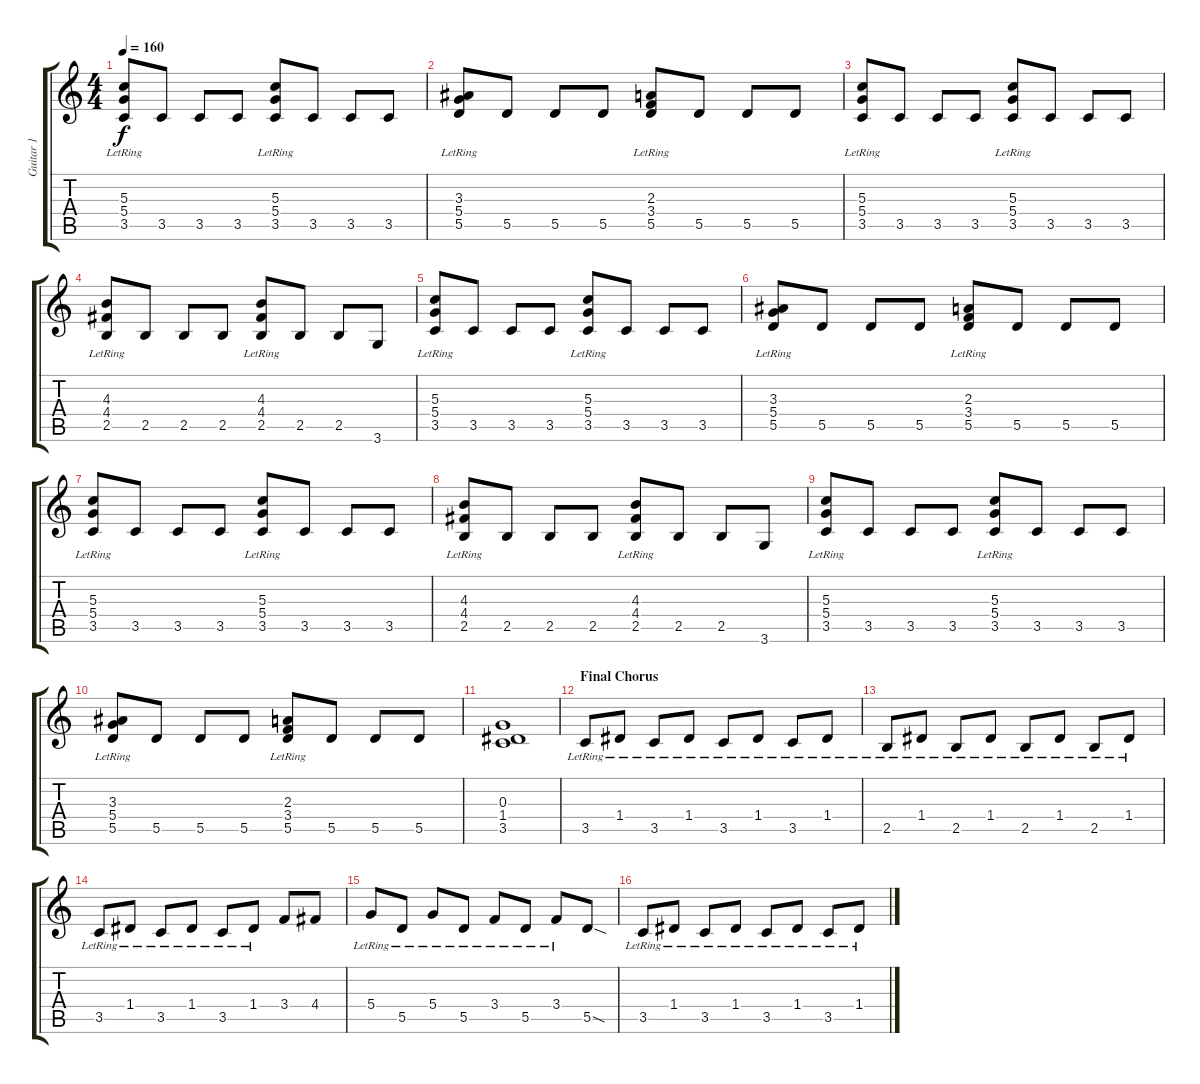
\track ("Guitar 1" "Guitar 1") {instrument distortionguitar}
\staff {score tabs}
\tuning (E4 B3 G3 D3 A2 E2) {hide}
\ts (4 4)
\tempo 160
\clef g2
\ks c
(5.3{lr} 5.4{lr} 3.5).8{dy f} 3.5.8 3.5.8 3.5.8 (5.3{lr} 5.4{lr} 3.5).8 3.5.8 3.5.8 3.5.8 |
(3.3{lr} 5.4{lr} 5.5).8 5.5.8 5.5.8 5.5.8 (2.3{lr} 3.4{lr} 5.5).8 5.5.8 5.5.8 5.5.8 |
(5.3{lr} 5.4{lr} 3.5).8 3.5.8 3.5.8 3.5.8 (5.3{lr} 5.4{lr} 3.5).8 3.5.8 3.5.8 3.5.8 |
(4.3{lr} 4.4{lr} 2.5).8 2.5.8 2.5.8 2.5.8 (4.3{lr} 4.4{lr} 2.5).8 2.5.8 2.5.8 3.6.8 |
(5.3{lr} 5.4{lr} 3.5).8 3.5.8 3.5.8 3.5.8 (5.3{lr} 5.4{lr} 3.5).8 3.5.8 3.5.8 3.5.8 |
(3.3{lr} 5.4{lr} 5.5).8 5.5.8 5.5.8 5.5.8 (2.3{lr} 3.4{lr} 5.5).8 5.5.8 5.5.8 5.5.8 |
(5.3{lr} 5.4{lr} 3.5).8 3.5.8 3.5.8 3.5.8 (5.3{lr} 5.4{lr} 3.5).8 3.5.8 3.5.8 3.5.8 |
(4.3{lr} 4.4{lr} 2.5).8 2.5.8 2.5.8 2.5.8 (4.3{lr} 4.4{lr} 2.5).8 2.5.8 2.5.8 3.6.8 |
(5.3{lr} 5.4{lr} 3.5).8 3.5.8 3.5.8 3.5.8 (5.3{lr} 5.4{lr} 3.5).8 3.5.8 3.5.8 3.5.8 |
(3.3{lr} 5.4{lr} 5.5).8 5.5.8 5.5.8 5.5.8 (2.3{lr} 3.4{lr} 5.5).8 5.5.8 5.5.8 5.5.8 |
(0.3 1.4 3.5).1 |
\section ("" "Final Chorus")
3.5{lr}.8 1.4{lr}.8 3.5{lr}.8 1.4{lr}.8 3.5{lr}.8 1.4{lr}.8 3.5{lr}.8 1.4{lr}.8 |
2.5{lr}.8 1.4{lr}.8 2.5{lr}.8 1.4{lr}.8 2.5{lr}.8 1.4{lr}.8 2.5{lr}.8 1.4{lr}.8 |
3.5{lr}.8 1.4{lr}.8 3.5{lr}.8 1.4{lr}.8 3.5{lr}.8 1.4{lr}.8 3.4.8 4.4.8 |
5.4{lr}.8 5.5{lr}.8 5.4{lr}.8 5.5{lr}.8 3.4{lr}.8 5.5{lr}.8 3.4{lr}.8 5.5{sod}.8 |
3.5{lr}.8 1.4{lr}.8 3.5{lr}.8 1.4{lr}.8 3.5{lr}.8 1.4{lr}.8 3.5{lr}.8 1.4{lr}.8
